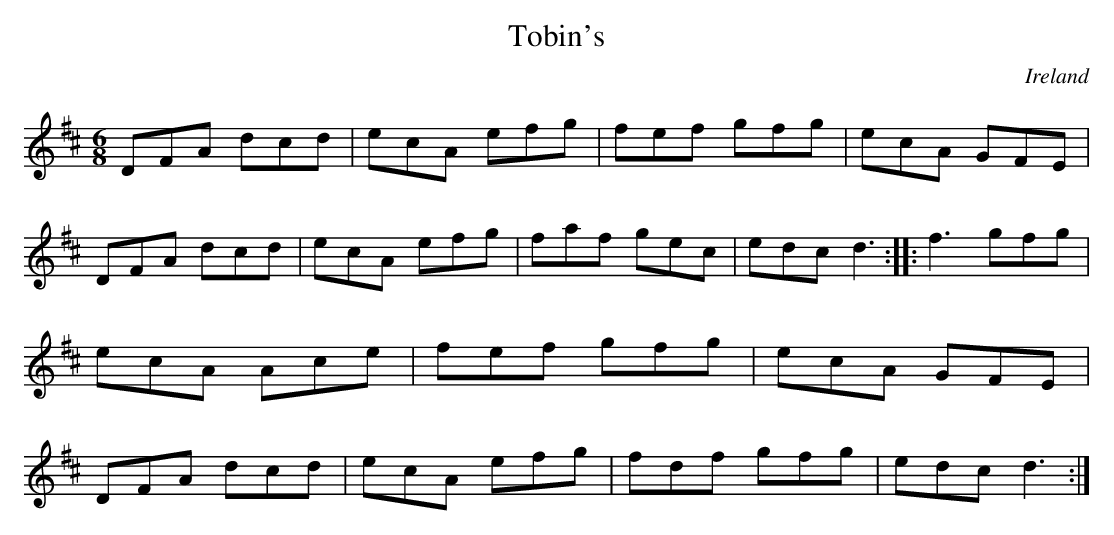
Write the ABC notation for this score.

X:1
T:Tobin's
O:Ireland
M:6/8
K:D
DFA dcd|ecA efg|fef gfg|ecA GFE|\
DFA dcd|ecA efg|faf gec|edc d3::\
f3 gfg|ecA Ace|fef gfg|ecA GFE|\
DFA dcd|ecA efg|fdf gfg|edc d3:|
